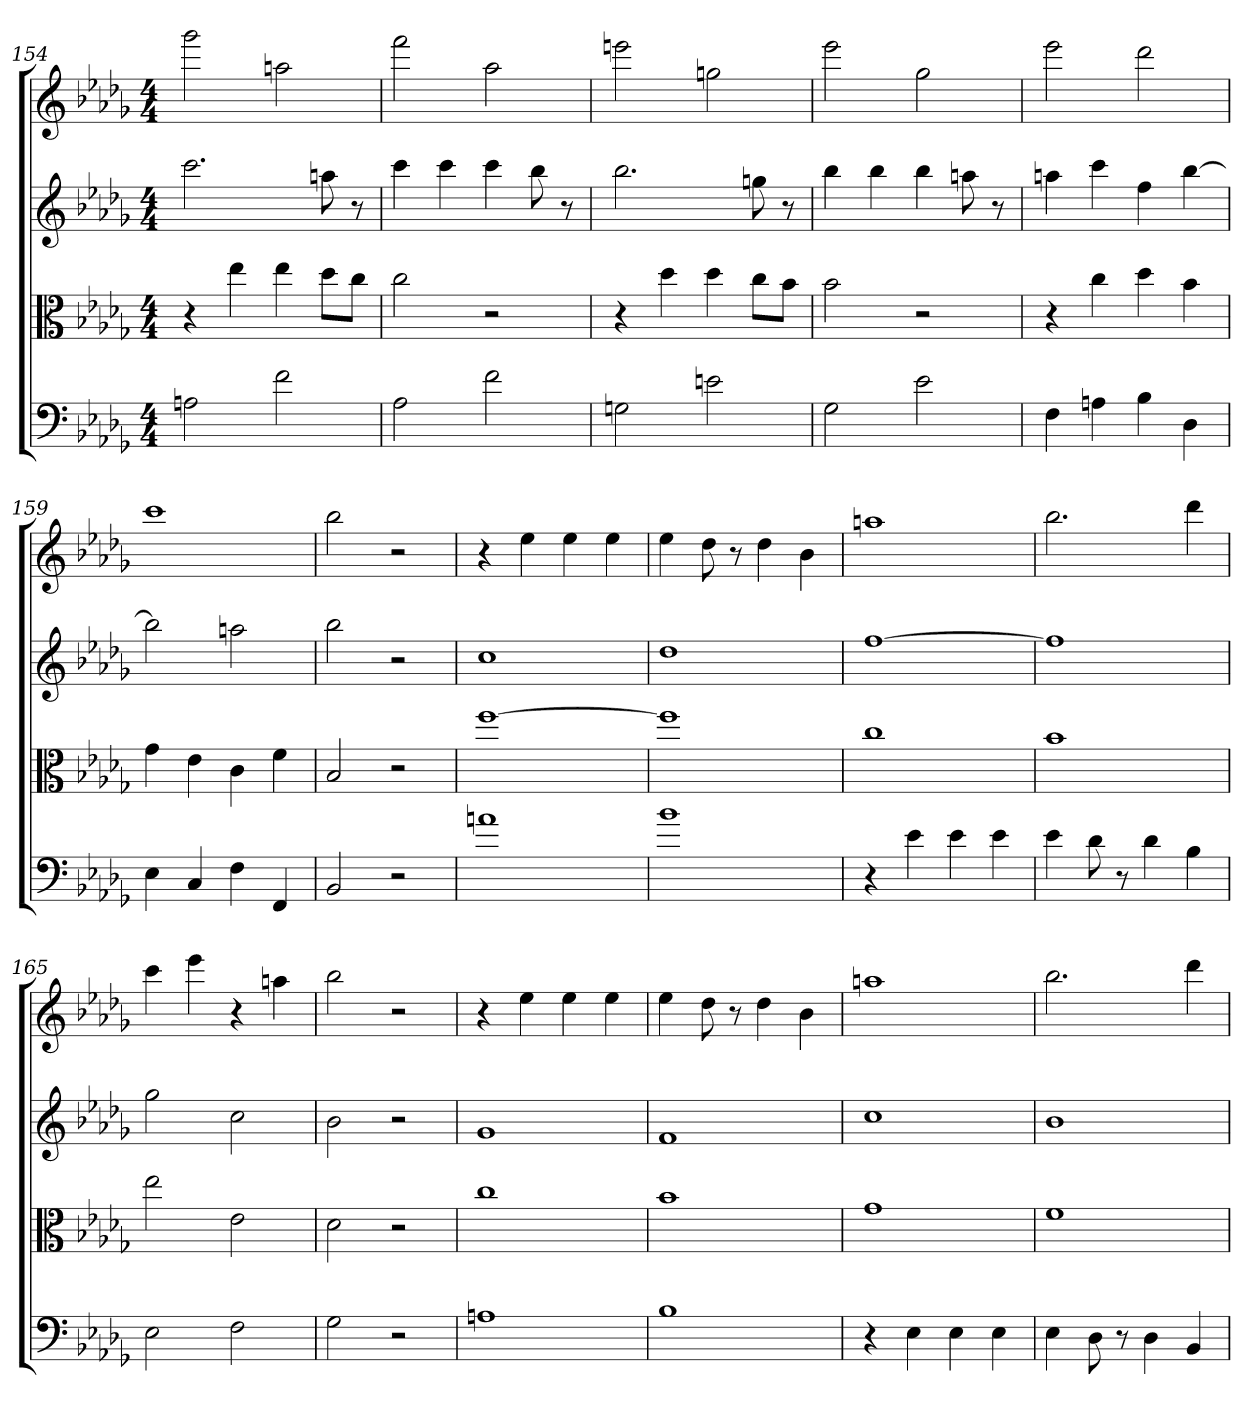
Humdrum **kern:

**kern	**kern	**kern	**kern
*part4	*part3	*part2	*part1
*staff4	*staff3	*staff2	*staff1
*clefF4	*clefC3	*clefG2	*clefG2
*k[b-e-a-d-g-]	*k[b-e-a-d-g-]	*k[b-e-a-d-g-]	*k[b-e-a-d-g-]
*b-:	*b-:	*b-:	*b-:
*M4/4	*M4/4	*M4/4	*M4/4
=154	=154	=154	=154
2An	4r	2.ccc	2ggg-
.	4ee-	.	.
2f	4ee-	.	2aan
.	8dd-\L	8aan	.
.	8cc\J	8r	.
=155	=155	=155	=155
2A-	2cc	4ccc	2fff
.	.	4ccc	.
2f	2r	4ccc	2aa-
.	.	8bb-	.
.	.	8r	.
=156	=156	=156	=156
2Gn	4r	2.bb-	2eeen
.	4dd-	.	.
2en	4dd-	.	2ggn
.	8cc\L	8ggn	.
.	8b-\J	8r	.
=157	=157	=157	=157
2G-	2b-	4bb-	2eee-
.	.	4bb-	.
2e-	2r	4bb-	2gg-
.	.	8aan	.
.	.	8r	.
=158	=158	=158	=158
4F	4r	4aan	2eee-
4An	4cc	4ccc	.
4B-	4dd-	4ff	2ddd-
4D-	4b-	[4bb-	.
=159	=159	=159	=159
4E-	4g-	2bb-]	1ccc
4C	4e-	.	.
4F	4c	2aan	.
4FF	4f	.	.
=160	=160	=160	=160
2BB-	2B-	2bb-	2bb-
2r	2r	2r	2r
=161	=161	=161	=161
1an	[1ff	1cc	4r
.	.	.	4ee-
.	.	.	4ee-
.	.	.	4ee-
=162	=162	=162	=162
1b-	1ff]	1dd-	4ee-
.	.	.	8dd-
.	.	.	8r
.	.	.	4dd-
.	.	.	4b-
=163	=163	=163	=163
4r	1cc	[1ff	1aan
4e-	.	.	.
4e-	.	.	.
4e-	.	.	.
=164	=164	=164	=164
4e-	1b-	1ff]	2.bb-
8d-	.	.	.
8r	.	.	.
4d-	.	.	.
4B-	.	.	4ddd-
=165	=165	=165	=165
2E-	2ee-	2gg-	4ccc
.	.	.	4eee-
2F	2e-	2cc	4r
.	.	.	4aan
=166	=166	=166	=166
2G-	2d-	2b-	2bb-
2r	2r	2r	2r
=167	=167	=167	=167
1An	1cc	1g-	4r
.	.	.	4ee-
.	.	.	4ee-
.	.	.	4ee-
=168	=168	=168	=168
1B-	1b-	1f	4ee-
.	.	.	8dd-
.	.	.	8r
.	.	.	4dd-
.	.	.	4b-
=169	=169	=169	=169
4r	1g-	1cc	1aan
4E-	.	.	.
4E-	.	.	.
4E-	.	.	.
=170	=170	=170	=170
4E-	1f	1b-	2.bb-
8D-	.	.	.
8r	.	.	.
4D-	.	.	.
4BB-	.	.	4ddd-
=	=	=	=
*-	*-	*-	*-
